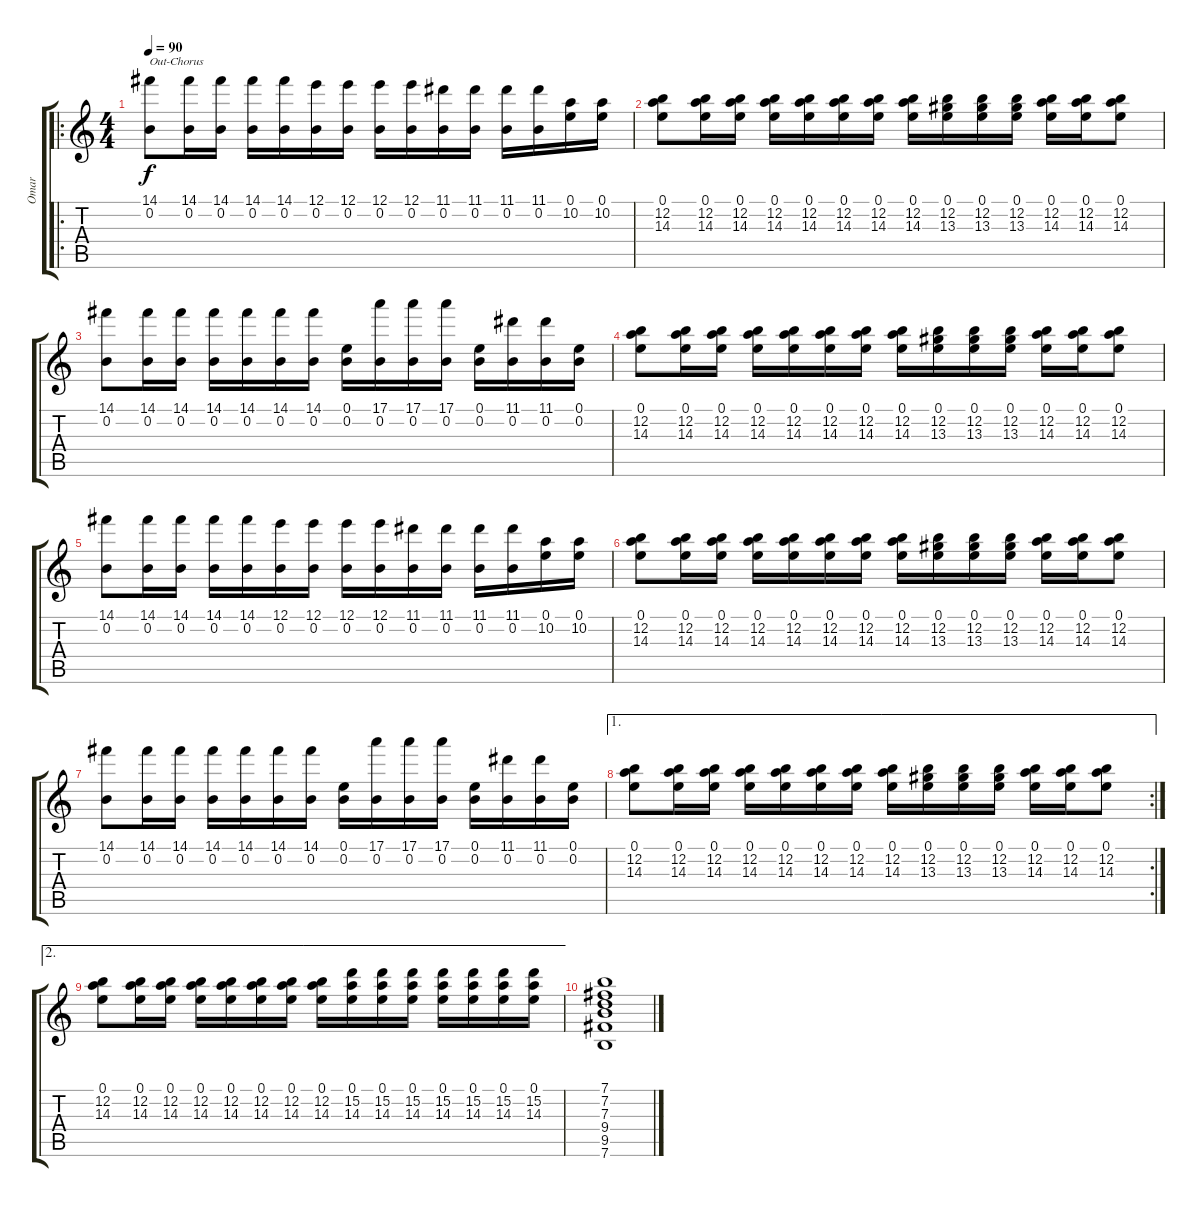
\track ("Omar" "Omar") {instrument overdrivenguitar}
\staff {score tabs}
\tuning (E4 B3 G3 D3 A2 E2) {hide}
\ro
\ts (4 4)
\tempo 90
\clef g2
\ks c
(14.1 0.2).8{txt "Out-Chorus" dy f} (14.1 0.2).16 (14.1 0.2).16 (14.1 0.2).16 (14.1 0.2).16 (12.1 0.2).16 (12.1 0.2).16 (12.1 0.2).16 (12.1 0.2).16 (11.1 0.2).16 (11.1 0.2).16 (11.1 0.2).16 (11.1 0.2).16 (0.1 10.2).16 (0.1 10.2).16 |
(0.1 12.2 14.3).8 (0.1 12.2 14.3).16 (0.1 12.2 14.3).16 (0.1 12.2 14.3).16 (0.1 12.2 14.3).16 (0.1 12.2 14.3).16 (0.1 12.2 14.3).16 (0.1 12.2 14.3).16 (0.1 12.2 13.3).16 (0.1 12.2 13.3).16 (0.1 12.2 13.3).16 (0.1 12.2 14.3).16 (0.1 12.2 14.3).16 (0.1 12.2 14.3).8 |
(14.1 0.2).8 (14.1 0.2).16 (14.1 0.2).16 (14.1 0.2).16 (14.1 0.2).16 (14.1 0.2).16 (14.1 0.2).16 (0.1 0.2).16 (17.1 0.2).16 (17.1 0.2).16 (17.1 0.2).16 (0.1 0.2).16 (11.1 0.2).16 (11.1 0.2).16 (0.1 0.2).16 |
(0.1 12.2 14.3).8 (0.1 12.2 14.3).16 (0.1 12.2 14.3).16 (0.1 12.2 14.3).16 (0.1 12.2 14.3).16 (0.1 12.2 14.3).16 (0.1 12.2 14.3).16 (0.1 12.2 14.3).16 (0.1 12.2 13.3).16 (0.1 12.2 13.3).16 (0.1 12.2 13.3).16 (0.1 12.2 14.3).16 (0.1 12.2 14.3).16 (0.1 12.2 14.3).8 |
(14.1 0.2).8 (14.1 0.2).16 (14.1 0.2).16 (14.1 0.2).16 (14.1 0.2).16 (12.1 0.2).16 (12.1 0.2).16 (12.1 0.2).16 (12.1 0.2).16 (11.1 0.2).16 (11.1 0.2).16 (11.1 0.2).16 (11.1 0.2).16 (0.1 10.2).16 (0.1 10.2).16 |
(0.1 12.2 14.3).8 (0.1 12.2 14.3).16 (0.1 12.2 14.3).16 (0.1 12.2 14.3).16 (0.1 12.2 14.3).16 (0.1 12.2 14.3).16 (0.1 12.2 14.3).16 (0.1 12.2 14.3).16 (0.1 12.2 13.3).16 (0.1 12.2 13.3).16 (0.1 12.2 13.3).16 (0.1 12.2 14.3).16 (0.1 12.2 14.3).16 (0.1 12.2 14.3).8 |
(14.1 0.2).8 (14.1 0.2).16 (14.1 0.2).16 (14.1 0.2).16 (14.1 0.2).16 (14.1 0.2).16 (14.1 0.2).16 (0.1 0.2).16 (17.1 0.2).16 (17.1 0.2).16 (17.1 0.2).16 (0.1 0.2).16 (11.1 0.2).16 (11.1 0.2).16 (0.1 0.2).16 |
\ae 1
\rc 2
(0.1 12.2 14.3).8 (0.1 12.2 14.3).16 (0.1 12.2 14.3).16 (0.1 12.2 14.3).16 (0.1 12.2 14.3).16 (0.1 12.2 14.3).16 (0.1 12.2 14.3).16 (0.1 12.2 14.3).16 (0.1 12.2 13.3).16 (0.1 12.2 13.3).16 (0.1 12.2 13.3).16 (0.1 12.2 14.3).16 (0.1 12.2 14.3).16 (0.1 12.2 14.3).8 |
\ae 2
(0.1 12.2 14.3).8 (0.1 12.2 14.3).16 (0.1 12.2 14.3).16 (0.1 12.2 14.3).16 (0.1 12.2 14.3).16 (0.1 12.2 14.3).16 (0.1 12.2 14.3).16 (0.1 12.2 14.3).16 (0.1 15.2 14.3).16 (0.1 15.2 14.3).16 (0.1 15.2 14.3).16 (0.1 15.2 14.3).16 (0.1 15.2 14.3).16 (0.1 15.2 14.3).16 (0.1 15.2 14.3).16 |
(7.1 7.2 7.3 9.4 9.5 7.6).1
